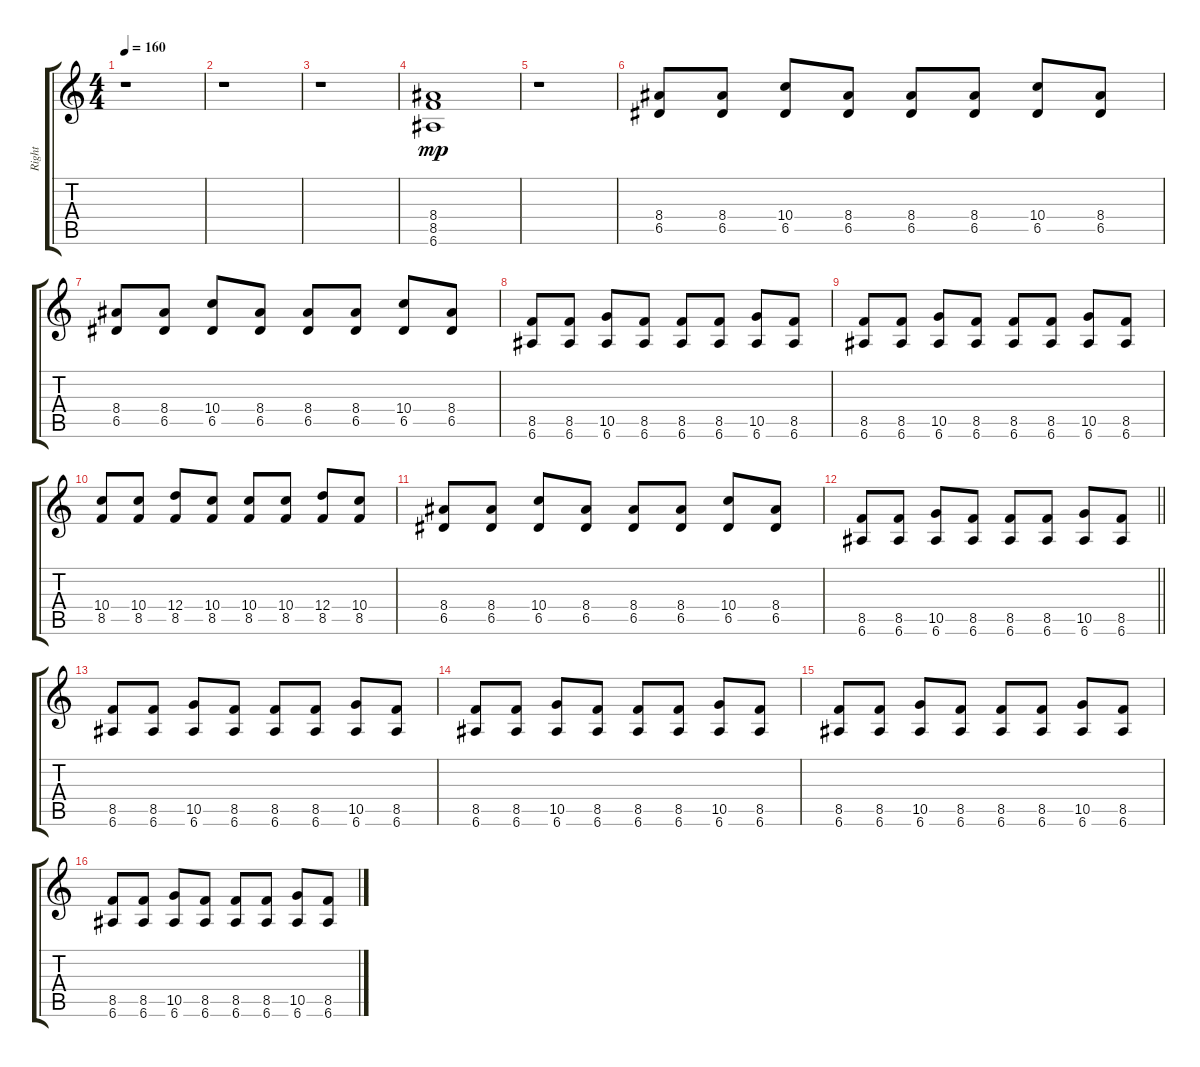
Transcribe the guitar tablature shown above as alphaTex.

\track ("Right" "Right") {instrument acousticguitarsteel}
\staff {score tabs}
\tuning (E4 B3 G3 D3 A2 E2) {hide}
\ts (4 4)
\tempo 160
\clef g2
\ks c
r.1{dy mp instrument acousticguitarsteel} |
r.1 |
r.1 |
(8.4 8.5 6.6).1 |
r.1 |
(8.4 6.5).8 (8.4 6.5).8 (10.4 6.5).8 (8.4 6.5).8 (8.4 6.5).8 (8.4 6.5).8 (10.4 6.5).8 (8.4 6.5).8 |
(8.4 6.5).8 (8.4 6.5).8 (10.4 6.5).8 (8.4 6.5).8 (8.4 6.5).8 (8.4 6.5).8 (10.4 6.5).8 (8.4 6.5).8 |
(8.5 6.6).8 (8.5 6.6).8 (10.5 6.6).8 (8.5 6.6).8 (8.5 6.6).8 (8.5 6.6).8 (10.5 6.6).8 (8.5 6.6).8 |
(8.5 6.6).8 (8.5 6.6).8 (10.5 6.6).8 (8.5 6.6).8 (8.5 6.6).8 (8.5 6.6).8 (10.5 6.6).8 (8.5 6.6).8 |
(10.4 8.5).8 (10.4 8.5).8 (12.4 8.5).8 (10.4 8.5).8 (10.4 8.5).8 (10.4 8.5).8 (12.4 8.5).8 (10.4 8.5).8 |
(8.4 6.5).8 (8.4 6.5).8 (10.4 6.5).8 (8.4 6.5).8 (8.4 6.5).8 (8.4 6.5).8 (10.4 6.5).8 (8.4 6.5).8 |
\barLineRight lightlight
(8.5 6.6).8 (8.5 6.6).8 (10.5 6.6).8 (8.5 6.6).8 (8.5 6.6).8 (8.5 6.6).8 (10.5 6.6).8 (8.5 6.6).8 |
(8.5 6.6).8 (8.5 6.6).8 (10.5 6.6).8 (8.5 6.6).8 (8.5 6.6).8 (8.5 6.6).8 (10.5 6.6).8 (8.5 6.6).8 |
(8.5 6.6).8 (8.5 6.6).8 (10.5 6.6).8 (8.5 6.6).8 (8.5 6.6).8 (8.5 6.6).8 (10.5 6.6).8 (8.5 6.6).8 |
(8.5 6.6).8 (8.5 6.6).8 (10.5 6.6).8 (8.5 6.6).8 (8.5 6.6).8 (8.5 6.6).8 (10.5 6.6).8 (8.5 6.6).8 |
(8.5 6.6).8 (8.5 6.6).8 (10.5 6.6).8 (8.5 6.6).8 (8.5 6.6).8 (8.5 6.6).8 (10.5 6.6).8 (8.5 6.6).8
